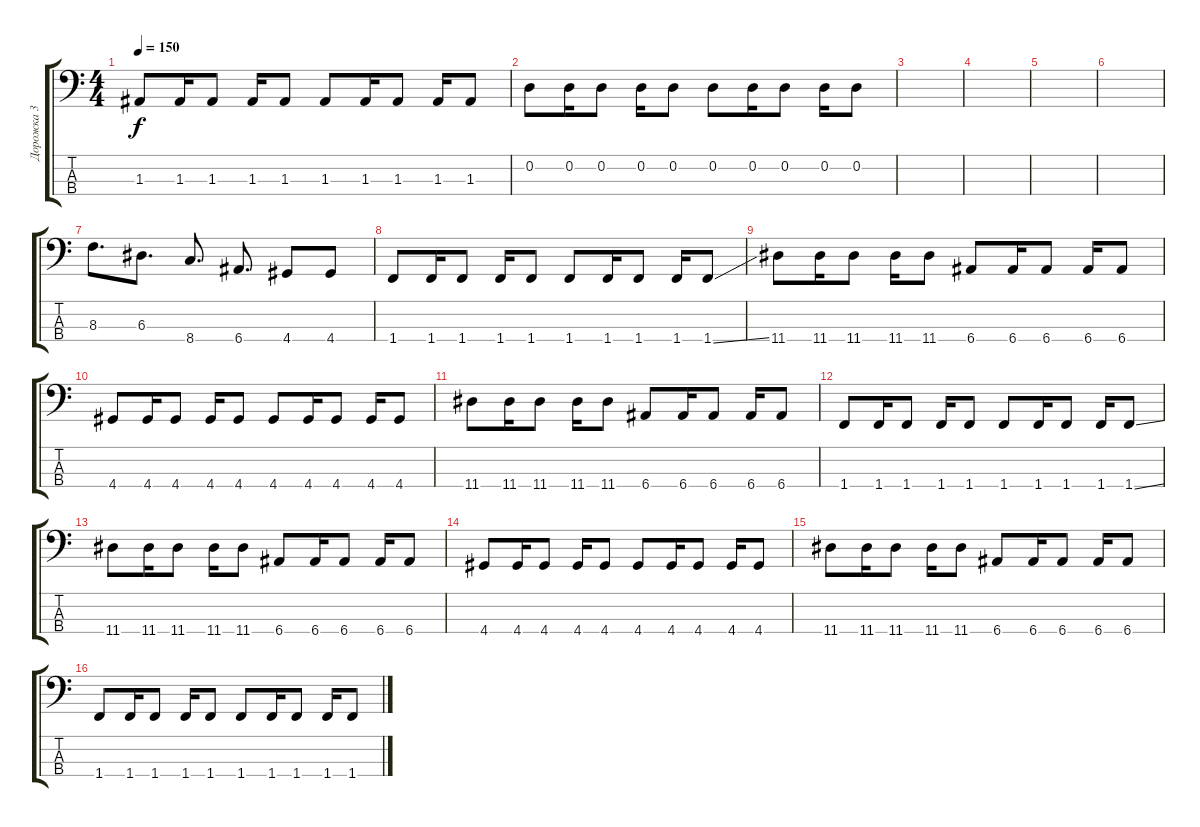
\track ("Дорожка 3" "Дорожка 3") {instrument electricbasspick}
\staff {score tabs}
\tuning (G2 D2 A1 E1) {hide}
\ts (4 4)
\tempo 150
\clef f4
\ks c
1.3.8{dy f} 1.3.16 1.3.8 1.3.16 1.3.8 1.3.8 1.3.16 1.3.8 1.3.16 1.3.8 |
0.2.8 0.2.16 0.2.8 0.2.16 0.2.8 0.2.8 0.2.16 0.2.8 0.2.16 0.2.8 |
|
|
|
|
8.3.8{d} 6.3.8{d} 8.4.8{d} 6.4.8{d} 4.4.8 4.4.8 |
1.4.8 1.4.16 1.4.8 1.4.16 1.4.8 1.4.8 1.4.16 1.4.8 1.4.16 1.4{ss}.8 |
11.4.8 11.4.16 11.4.8 11.4.16 11.4.8 6.4.8 6.4.16 6.4.8 6.4.16 6.4.8 |
4.4.8 4.4.16 4.4.8 4.4.16 4.4.8 4.4.8 4.4.16 4.4.8 4.4.16 4.4.8 |
11.4.8 11.4.16 11.4.8 11.4.16 11.4.8 6.4.8 6.4.16 6.4.8 6.4.16 6.4.8 |
1.4.8 1.4.16 1.4.8 1.4.16 1.4.8 1.4.8 1.4.16 1.4.8 1.4.16 1.4{ss}.8 |
11.4.8 11.4.16 11.4.8 11.4.16 11.4.8 6.4.8 6.4.16 6.4.8 6.4.16 6.4.8 |
4.4.8 4.4.16 4.4.8 4.4.16 4.4.8 4.4.8 4.4.16 4.4.8 4.4.16 4.4.8 |
11.4.8 11.4.16 11.4.8 11.4.16 11.4.8 6.4.8 6.4.16 6.4.8 6.4.16 6.4.8 |
1.4.8 1.4.16 1.4.8 1.4.16 1.4.8 1.4.8 1.4.16 1.4.8 1.4.16 1.4{ss}.8
